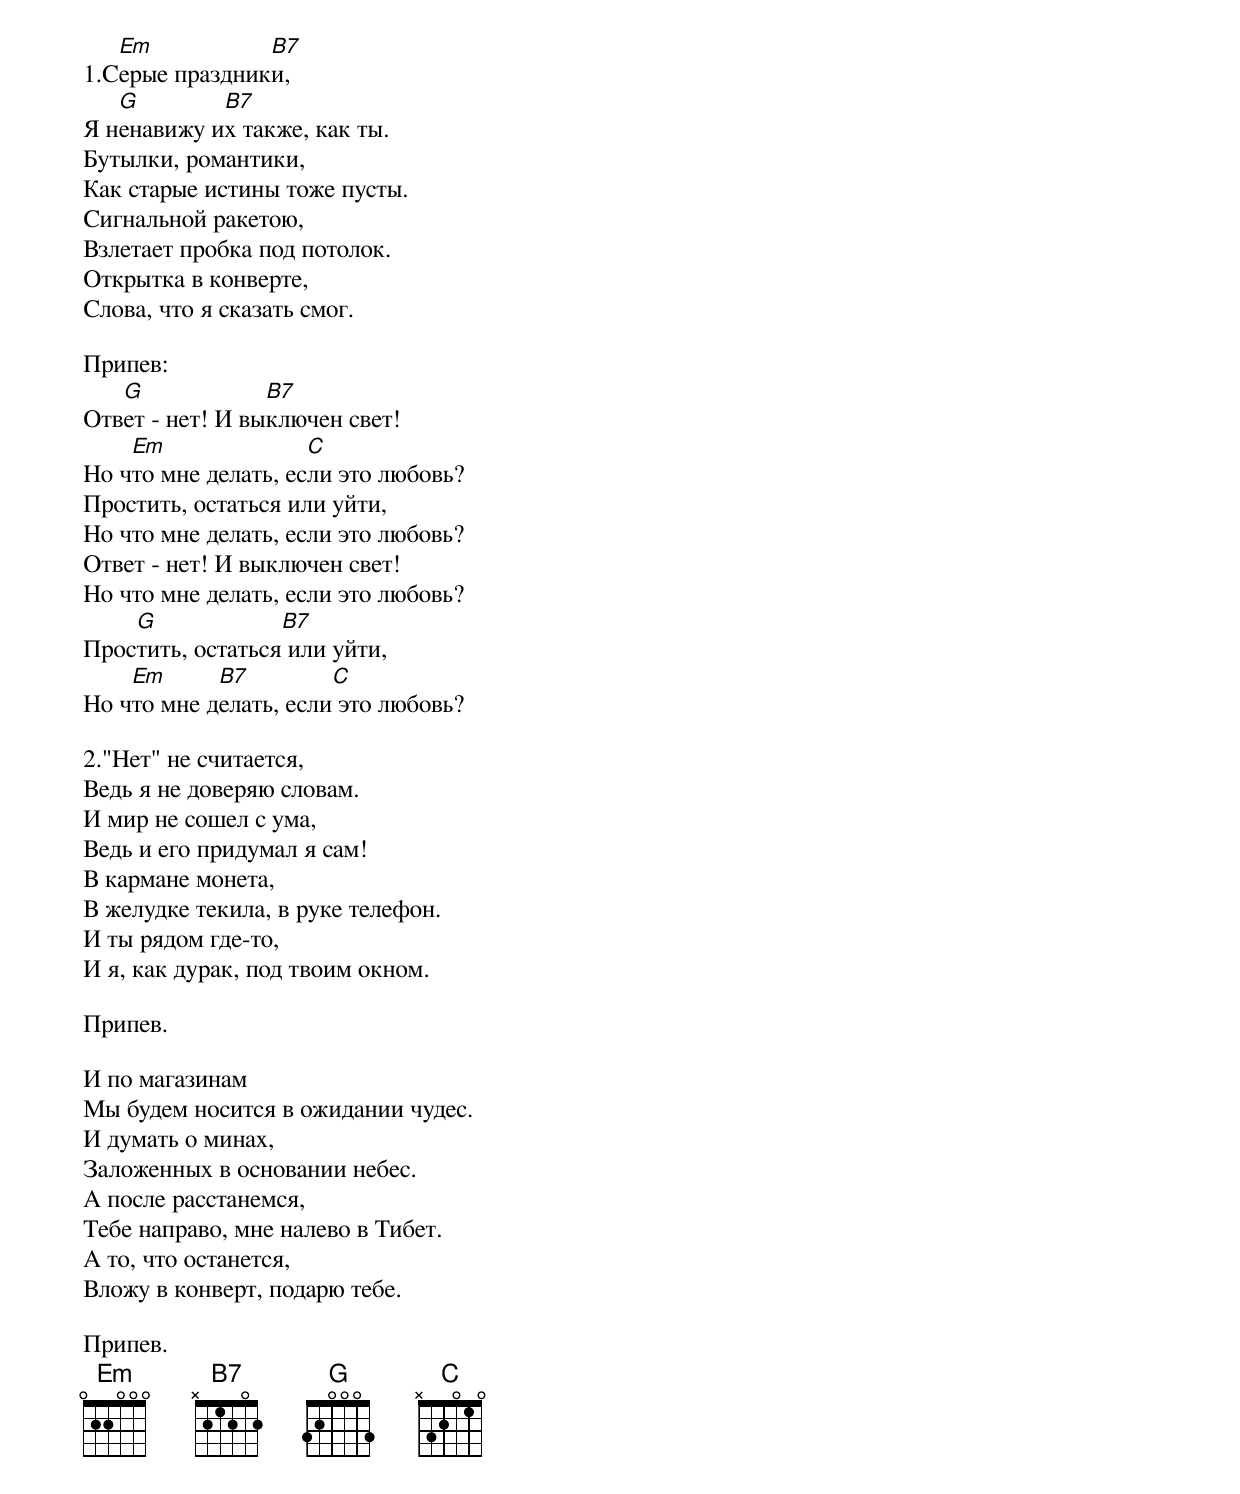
   Em           B7
1.Серые праздники,
   G        B7
Я ненавижу их также, как ты.
Бутылки, романтики,
Как старые истины тоже пусты.
Сигнальной ракетою,
Взлетает пробка под потолок.
Открытка в конверте,
Слова, что я сказать смог.

Припев:
   G             B7
Ответ - нет! И выключен свет!
    Em               C
Но что мне делать, если это любовь?
Простить, остаться или уйти,
Но что мне делать, если это любовь?
Ответ - нет! И выключен свет!
Но что мне делать, если это любовь?
    G             B7
Простить, остаться или уйти,
    Em      B7         C
Но что мне делать, если это любовь?

2."Нет" не считается,
Ведь я не доверяю словам.
И мир не сошел с ума,
Ведь и его придумал я сам!
В кармане монета,
В желудке текила, в руке телефон.
И ты рядом где-то,
И я, как дурак, под твоим окном.

Припев.

И по магазинам
Мы будем носится в ожидании чудес.
И думать о минах,
Заложенных в основании небес.
А после расстанемся,
Тебе направо, мне налево в Тибет.
А то, что останется,
Вложу в конверт, подарю тебе.

Припев.
